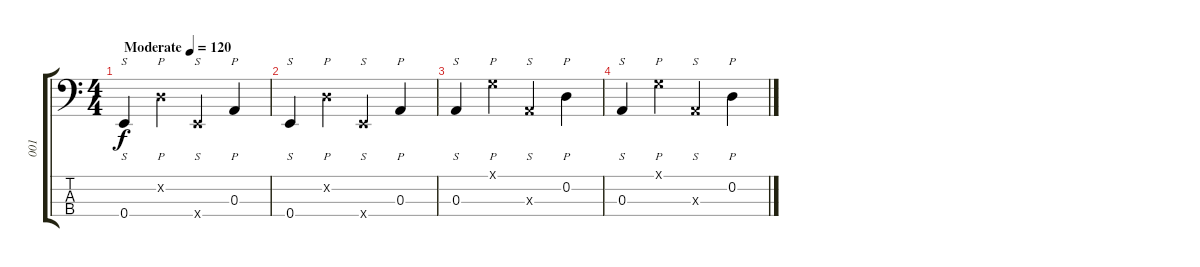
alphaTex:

\track ("001" "001") {instrument slapbass1}
\staff {score tabs}
\tuning (G2 D2 A1 E1) {hide}
\ts (4 4)
\tempo (120 "Moderate")
\clef f4
\ks c
0.4.4{s dy f instrument slapbass1} 0.2{x}.4{p} 0.4{x}.4{s} 0.3.4{p} |
0.4.4{s} 0.2{x}.4{p} 0.4{x}.4{s} 0.3.4{p} |
0.3.4{s} 0.1{x}.4{p} 0.3{x}.4{s} 0.2.4{p} |
0.3.4{s} 0.1{x}.4{p} 0.3{x}.4{s} 0.2.4{p}
